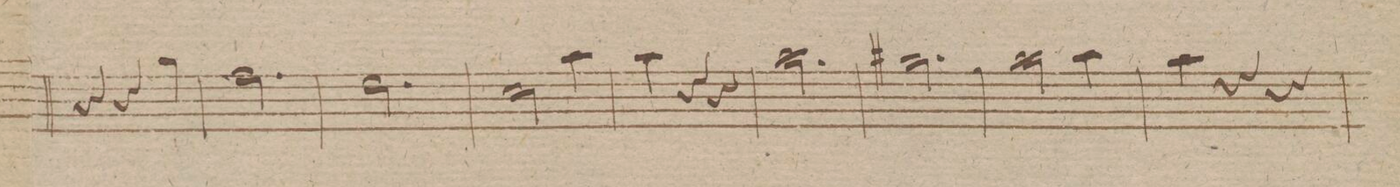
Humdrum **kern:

**kern	**dynam
*I"Trombone Alto.	*
*clefC3	*
*k[f#]	*
*M3/4	*
4r	.
4r	.
4a\	.
=56	=56
2.g\	.
=57	=57
2.e\	.
=58	=58
2d\	.
4b\	.
=59	=59
4b\	.
4r	.
4r	.
=60	=60
2.b\	.
=61	=61
2.a#X\	.
=62	=62
2b\	.
4b\	.
=63	=63
4b\	.
4r	.
4r	.
=64	=64
*-	*-
